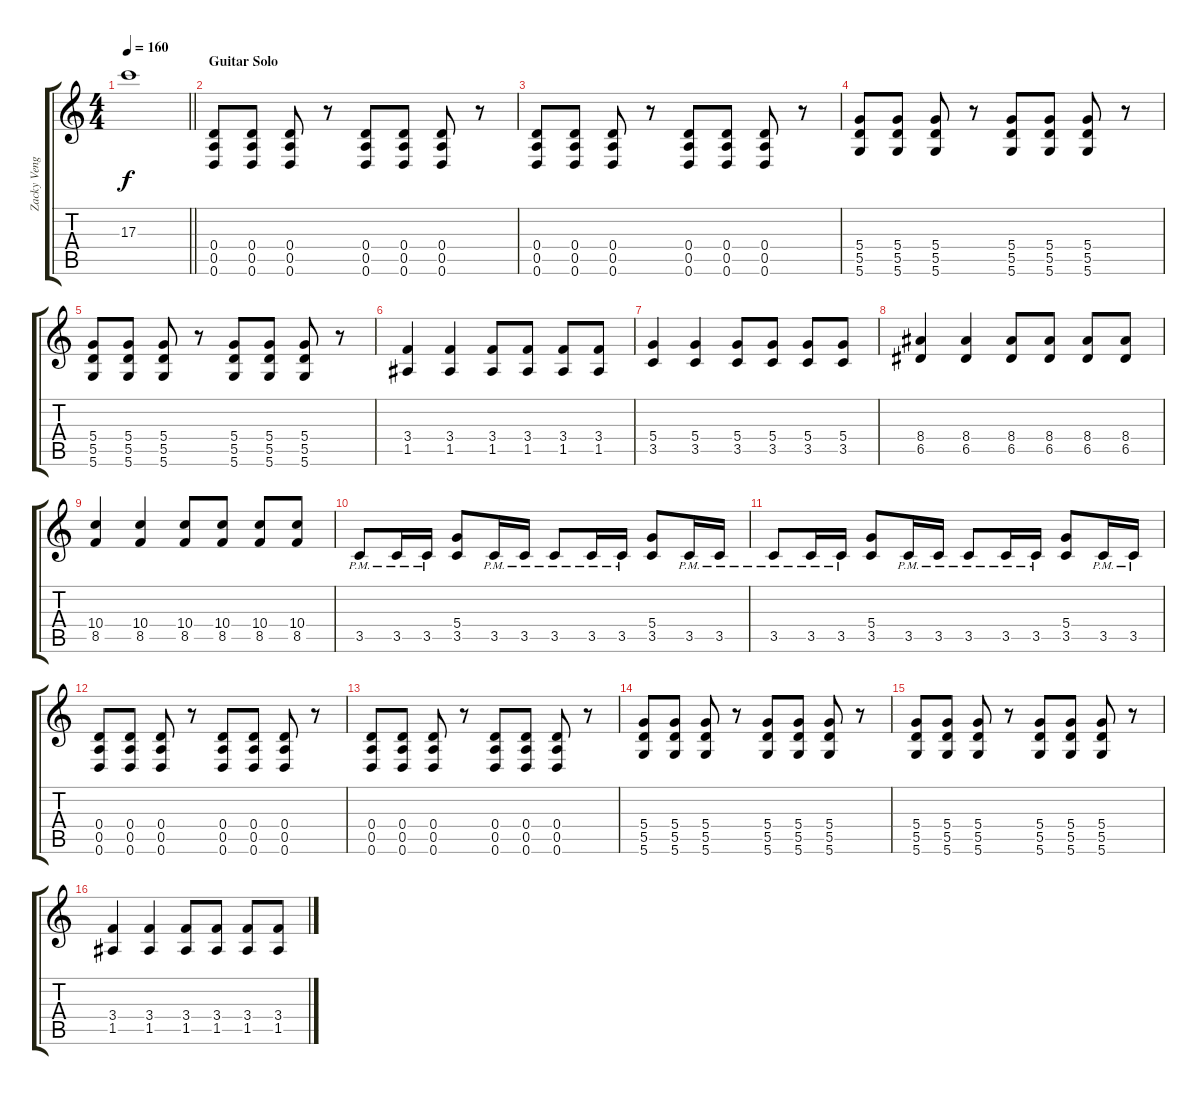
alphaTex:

\track ("Zacky Vengeance Ryhtem" "Zacky Veng") {instrument distortionguitar}
\staff {score tabs}
\tuning (E4 B3 G3 D3 A2 D2) {hide}
\ts (4 4)
\tempo 160
\clef g2
\barLineRight lightlight
\ks c
17.3{t}.1{dy f} |
\section ("" "Guitar Solo")
(0.4 0.5 0.6).8 (0.4 0.5 0.6).8 (0.4 0.5 0.6).8 r.8 (0.4 0.5 0.6).8 (0.4 0.5 0.6).8 (0.4 0.5 0.6).8 r.8 |
(0.4 0.5 0.6).8 (0.4 0.5 0.6).8 (0.4 0.5 0.6).8 r.8 (0.4 0.5 0.6).8 (0.4 0.5 0.6).8 (0.4 0.5 0.6).8 r.8 |
(5.4 5.5 5.6).8 (5.4 5.5 5.6).8 (5.4 5.5 5.6).8 r.8 (5.4 5.5 5.6).8 (5.4 5.5 5.6).8 (5.4 5.5 5.6).8 r.8 |
(5.4 5.5 5.6).8 (5.4 5.5 5.6).8 (5.4 5.5 5.6).8 r.8 (5.4 5.5 5.6).8 (5.4 5.5 5.6).8 (5.4 5.5 5.6).8 r.8 |
(3.4 1.5).4 (3.4 1.5).4 (3.4 1.5).8 (3.4 1.5).8 (3.4 1.5).8 (3.4 1.5).8 |
(5.4 3.5).4 (5.4 3.5).4 (5.4 3.5).8 (5.4 3.5).8 (5.4 3.5).8 (5.4 3.5).8 |
(8.4 6.5).4 (8.4 6.5).4 (8.4 6.5).8 (8.4 6.5).8 (8.4 6.5).8 (8.4 6.5).8 |
(10.4 8.5).4 (10.4 8.5).4 (10.4 8.5).8 (10.4 8.5).8 (10.4 8.5).8 (10.4 8.5).8 |
3.5{pm}.8 3.5{pm}.16 3.5{pm}.16 (5.4 3.5).8 3.5{pm}.16 3.5{pm}.16 3.5{pm}.8 3.5{pm}.16 3.5{pm}.16 (5.4 3.5).8 3.5{pm}.16 3.5{pm}.16 |
3.5{pm}.8 3.5{pm}.16 3.5{pm}.16 (5.4 3.5).8 3.5{pm}.16 3.5{pm}.16 3.5{pm}.8 3.5{pm}.16 3.5{pm}.16 (5.4 3.5).8 3.5{pm}.16 3.5{pm}.16 |
(0.4 0.5 0.6).8 (0.4 0.5 0.6).8 (0.4 0.5 0.6).8 r.8 (0.4 0.5 0.6).8 (0.4 0.5 0.6).8 (0.4 0.5 0.6).8 r.8 |
(0.4 0.5 0.6).8 (0.4 0.5 0.6).8 (0.4 0.5 0.6).8 r.8 (0.4 0.5 0.6).8 (0.4 0.5 0.6).8 (0.4 0.5 0.6).8 r.8 |
(5.4 5.5 5.6).8 (5.4 5.5 5.6).8 (5.4 5.5 5.6).8 r.8 (5.4 5.5 5.6).8 (5.4 5.5 5.6).8 (5.4 5.5 5.6).8 r.8 |
(5.4 5.5 5.6).8 (5.4 5.5 5.6).8 (5.4 5.5 5.6).8 r.8 (5.4 5.5 5.6).8 (5.4 5.5 5.6).8 (5.4 5.5 5.6).8 r.8 |
(3.4 1.5).4 (3.4 1.5).4 (3.4 1.5).8 (3.4 1.5).8 (3.4 1.5).8 (3.4 1.5).8
